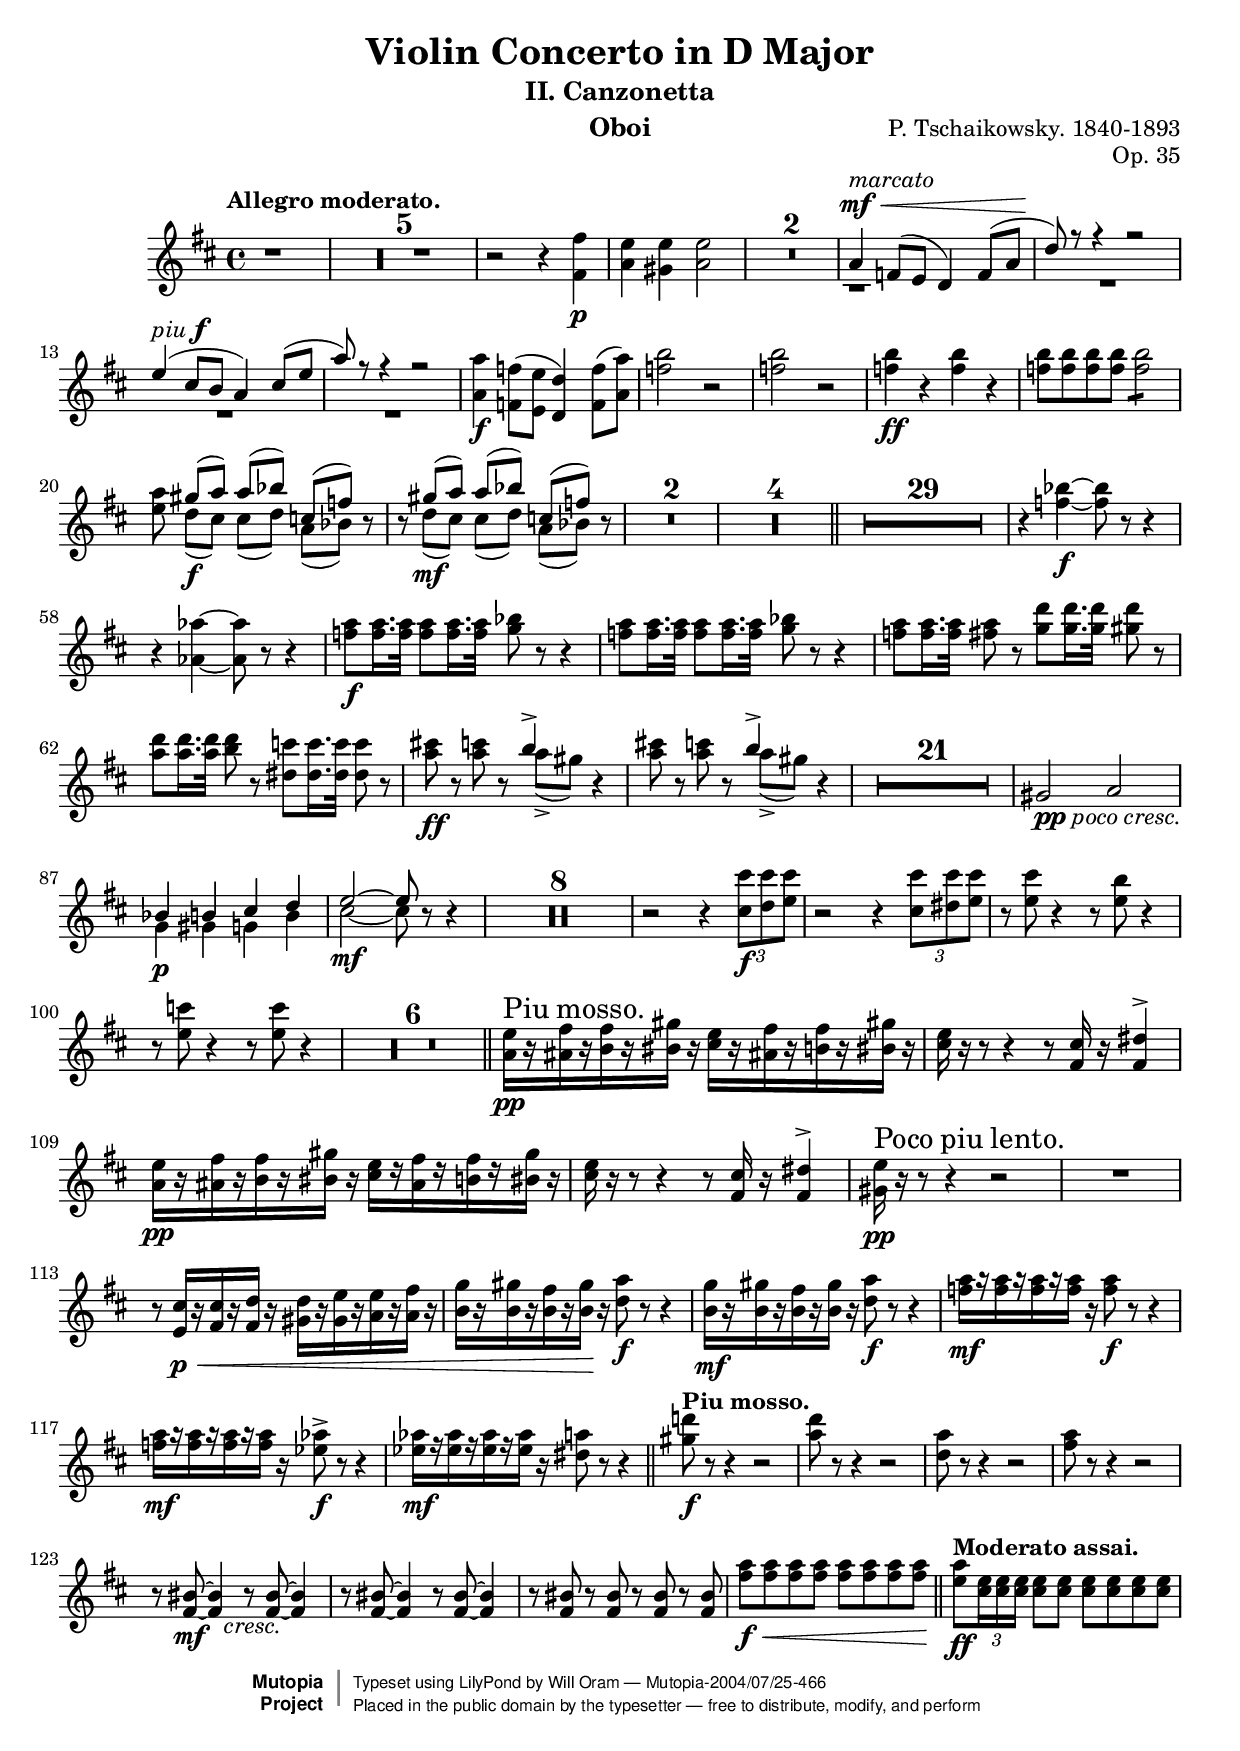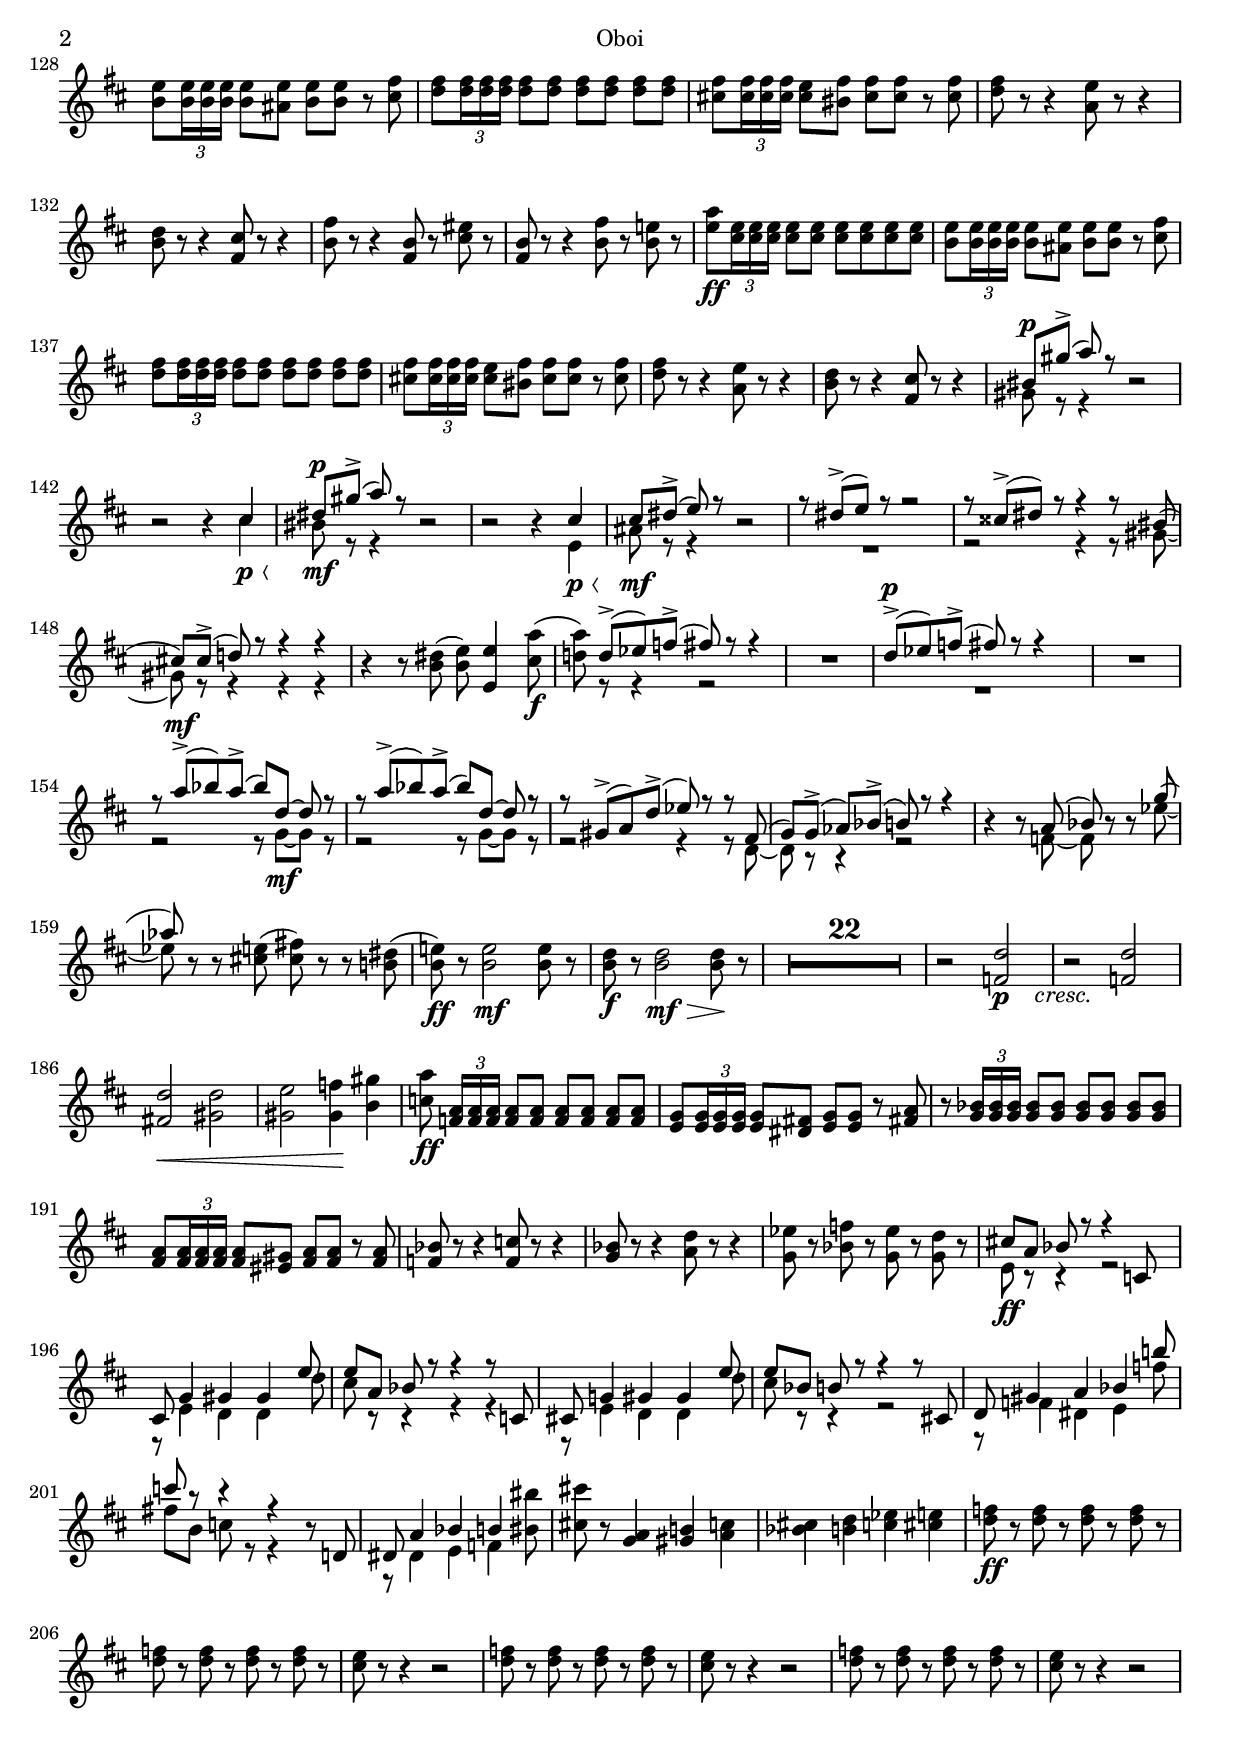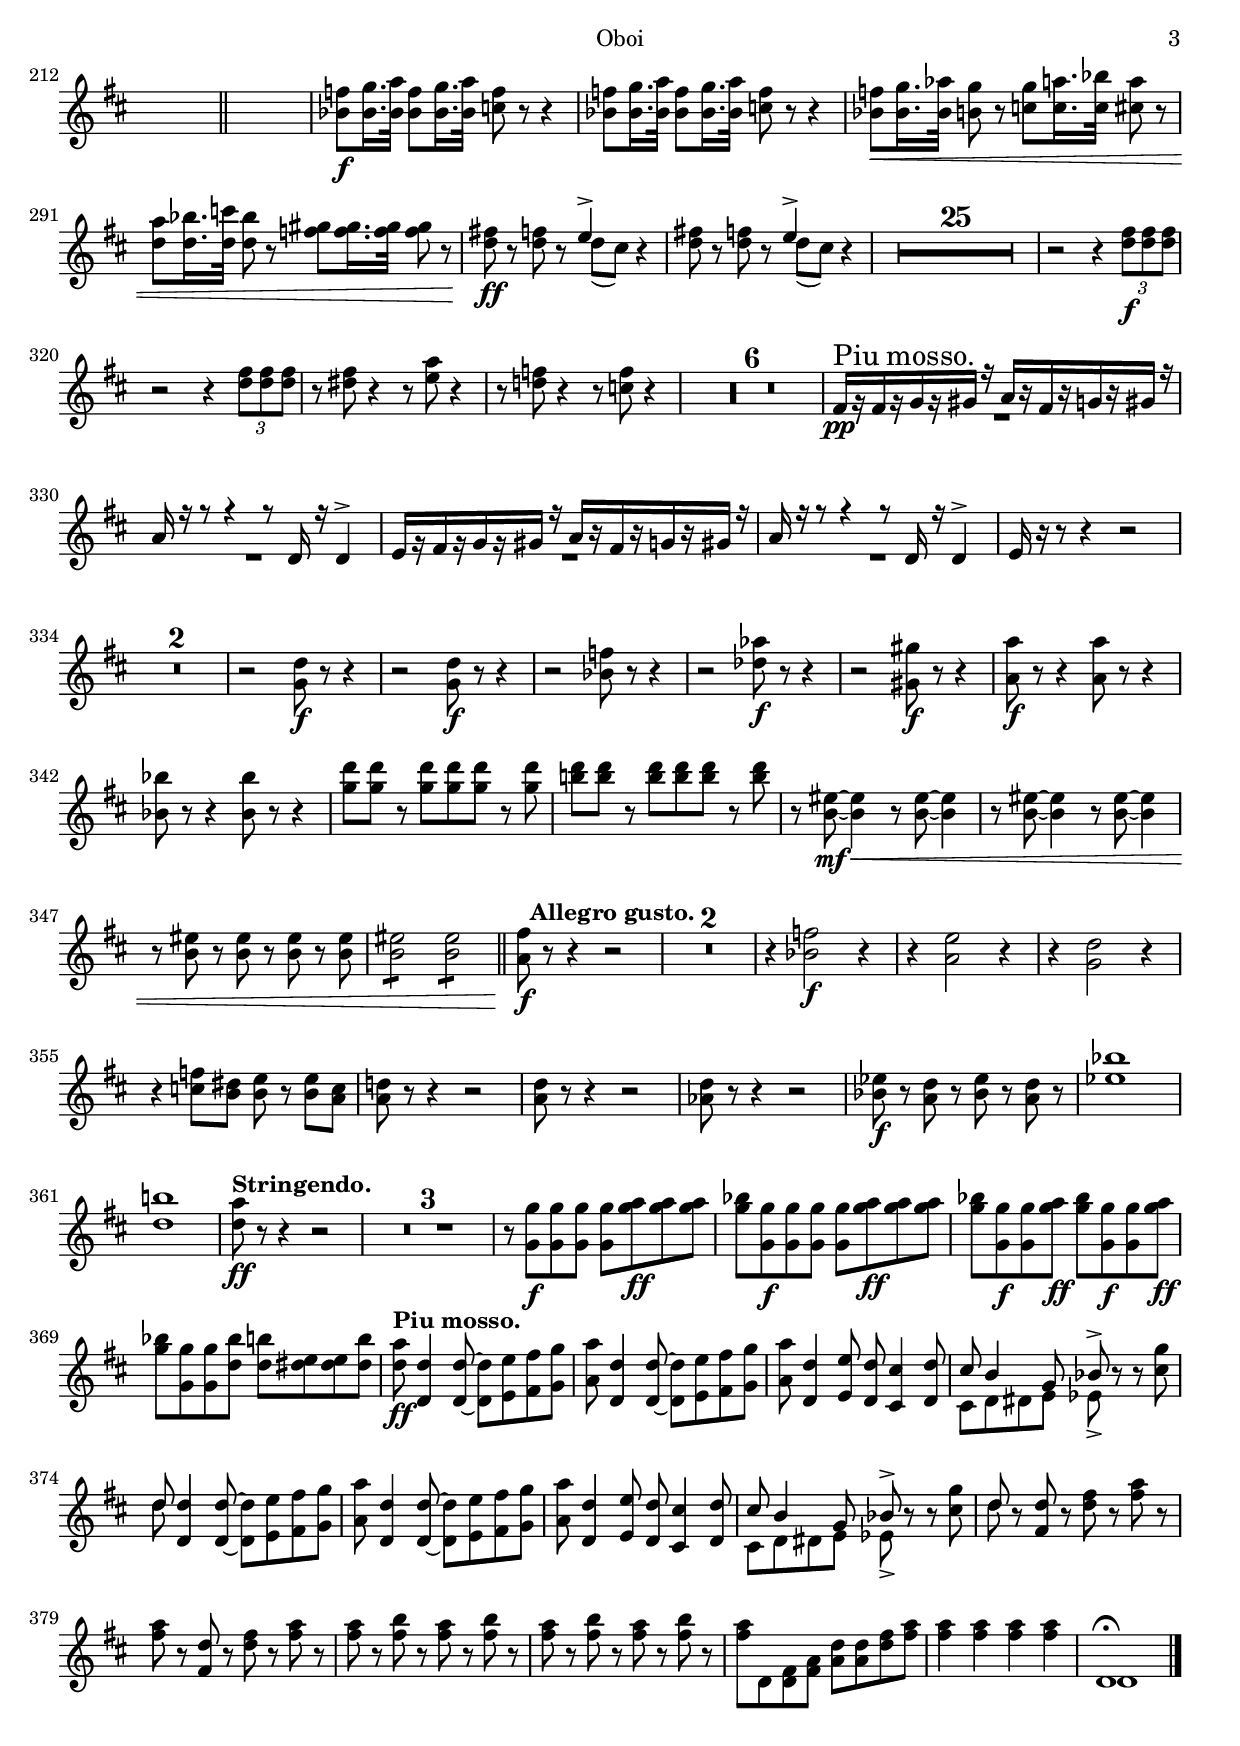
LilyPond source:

\version "2.18.0"
\include "english.ly"
\include "../defs.ily"
\include "global.ily"
\include "header.ily"

\version "2.18.0"

theOboes =  \relative d' {
	
	\clef "treble"
	\key d \major
	
	r1
	
	R1*5
	
	r2 r4 < fsharp fsharp' >\p
	< a e' > < gsharp e' > < a e' >2
	
	R1*2
	
	<< { a4^\mf^\<^\markup { \italic marcato } f8( e d4) f8( a } \\ { b,1\rest } >>
	<< { d'8)\! r8 r4 r2 } \\ { R1 } >>
	<< { e4(^\markup { \italic piu \dynamic f } csharp8 b a4) csharp8( e } \\ { R1 } >>
	<< { a8) r8 r4 r2 } \\ { R1 } >>
	< a, a' >4\f < f f' >8( < e e' > < d d' >4) < f f' >8( < a a' >)
	< f' b >2 r
	< f b > r
	< f b >4\ff r < f b > r
	< f b >8[ < f b > < f b > < f b >] < f b >2:8
	< e a >8 << { gsharp8[( a]) a[( bflat]) c,[( f]) } \\ { d8\f[( csharp]) csharp[( d]) a[( bflat]) } >> r8 
	r8 << { gsharp'8[( a]) a[( bflat]) c,[( f]) } \\ { d8\mf[( csharp]) csharp[( d]) a[( bflat]) } >> r8
	
	R1*35
	
	r4 < f' bflat >4\f~ < f bflat >8 r r4
	r4 < aflat, aflat' >4~ < aflat aflat' >8 r r4
	< f' a >8\f[ < f a >16. < f a >32] < f a >8[ < f a >16. < f a >32] < g bflat >8 r r4
	< f a >8[ < f a >16. < f a >32] < f a >8[ < f a >16. < f a >32] < g bflat >8 r r4
	< f a >8[ < f a >16. < f a >32] < fsharp a >8 r < g d' >8[ < g d' >16. < g d' >32] < gsharp d' >8 r
	< a d >8[ < a d >16. < a d >32] < b d >8 r < dsharp, c' >8[ < dsharp c' >16. < dsharp c' >32] < dsharp c' >8 r
	< a' csharp! >8\ff r < a c > r << { b4-> } \\ { a8_>[( gsharp]) } >> r4
	< a csharp! >8 r < a c > r << { b4-> } \\ { a8_>[( gsharp]) } >> r4
	
	R1*21
	
	gsharp,2_\markup { \dynamic pp \italic {poco cresc.} } a
	<< { bflat4 b csharp d } \\ { g,4\p gsharp g b } >>
	<< { e2~ e8 } \\ { csharp2\mf~ csharp8 } >> r8 r4
	
	R1*8
	
	r2 r4 \tuplet 3/2 { < csharp csharp' >8\f[ < d csharp' > < e csharp' >] }
	r2 r4 \tuplet 3/2 { < csharp csharp' >8[ < dsharp csharp' > < e csharp' >] }
	r8 < e csharp' > r4 r8 < e b' > r4
	r8 < e c' > r4 r8 < e c' > r4
	
	R1*6
	
	< a, e' >16\pp[^\markup { \huge {Piu mosso.} } r < asharp fsharp' > r < b fsharp' > r < bsharp gsharp' >] r
		< csharp e >[ r < asharp! fsharp' > r < b fsharp' > r < bsharp gsharp'! >] r
	< csharp e > r r8 r4 r8 < fsharp, csharp' >16 r < fsharp dsharp' >4^>
	< a e' >16\pp[ r < asharp! fsharp' > r < b fsharp' > r < bsharp gsharp'! >] r
		< csharp e >[ r < asharp fsharp' > r < b fsharp' > r < bsharp gsharp' >] r
	< csharp e > r r8 r4 r8 < fsharp, csharp' >16 r < fsharp dsharp' >4^>
	< gsharp e' >16\pp^\markup { \huge {Poco piu lento.} } r r8 r4 r2
	R1
	r8 < e csharp' >16\p[\< r < fsharp csharp' > r < fsharp d' >] r < gsharp d' >[ r < gsharp e' > r
		< a e' > r < a fsharp' >] r
	< b g' >[ r < b gsharp' > r < b fsharp' > r < b gsharp' >]\! r < d a' >8\f r r4
	< b g' >16\mf[ r < b gsharp' > r < b fsharp' > r < b gsharp' >] r < d a' >8\f r r4
	< f a >16\mf[ r < f a > r < f a > r < f a >] r < f a >8\f r r4
	< f a >16\mf[ r < f a > r < f a > r < f a >] r < eflat aflat >8->\f r r4
	< eflat aflat >16\mf[ r < eflat aflat > r < eflat aflat > r < eflat aflat >] r < dsharp a' >8 r r4
	
	% PIU MOSSO %
	
	< gsharp d'! >8\f r r4 r2
	< a d >8 r r4 r2
	< d, a' >8 r r4 r2
	< fsharp a >8 r r4 r2
	r8 < fsharp, bsharp >8\mf~_\markup { \translate #(cons 4 -1) \italic cresc. } < fsharp bsharp >4 r8
		< fsharp bsharp >8~ < fsharp bsharp >4
	r8 < fsharp bsharp >8~ < fsharp bsharp >4 r8 < fsharp bsharp >8~ < fsharp bsharp >4
	r8 < fsharp bsharp > r8 < fsharp bsharp > r8 < fsharp bsharp > r8 < fsharp bsharp >
	< fsharp' a >8\f[\< < fsharp a > < fsharp a > < fsharp a >] < fsharp a >[ < fsharp a >
		< fsharp a > < fsharp a >]\!
	< e a >8\ff[ \tuplet 3/2 { < csharp e >16 < csharp e > < csharp e >] } < csharp e >8[ < csharp e >]
		< csharp e >[ < csharp e > < csharp e > < csharp e >]
	< b e >8[ \tuplet 3/2 { < b e >16 < b e > < b e >] } < b e >8[ < asharp e' >] < b e >[ < b e >] r < csharp fsharp >
	< d fsharp >8[ \tuplet 3/2 { < d fsharp >16 < d fsharp > < d fsharp >] } < d fsharp >8[
		< d fsharp >] < d fsharp >[ < d fsharp >] < d fsharp >[ < d fsharp >]
	< csharp! fsharp >8[ \tuplet 3/2 { < csharp fsharp >16 < csharp fsharp > < csharp fsharp >] } < csharp e >8[
		< bsharp fsharp' >] < csharp fsharp >[ < csharp fsharp >] r < csharp fsharp >
	< d fsharp > r r4 < a e' >8 r r4
	< b d >8 r r4 < fsharp csharp' >8 r r4
	< b fsharp' >8 r r4 < b fsharp >8 r < csharp esharp > r
	< b fsharp > r r4 < b fsharp' >8 r < b e! > r
	< e a >8\ff[ \tuplet 3/2 { < csharp e >16 < csharp e > < csharp e >] } < csharp e >8[ < csharp e >]
		< csharp e >[ < csharp e > < csharp e > < csharp e >]
	< b e >8[ \tuplet 3/2 { < b e >16 < b e > < b e >] } < b e >8[ < asharp e' >] < b e >[ < b e >] r < csharp fsharp >
	< d fsharp >8[ \tuplet 3/2 { < d fsharp >16 < d fsharp > < d fsharp >] } < d fsharp >8[
		< d fsharp >] < d fsharp >[ < d fsharp >] < d fsharp >[ < d fsharp >]
	< csharp! fsharp >8[ \tuplet 3/2 { < csharp fsharp >16 < csharp fsharp > < csharp fsharp >] } < csharp e >8[
		< bsharp fsharp' >] < csharp fsharp >[ < csharp fsharp >] r < csharp fsharp >
	< d fsharp > r r4 < a e' >8 r r4
	< b d >8 r r4 < fsharp csharp' >8 r r4
	<< { bsharp8^\p[ gsharp'->]( a) r } \\ { gsharp,8 r r4 } >> r2
	r2 r4 << { csharp4 } \\ { csharp4\p\< } >>
	<< { dsharp8^\p[ gsharp->]( a) r } \\ { bsharp,8\mf\! r r4 } >> r2
	r2 r4 << { csharp4 } \\ { e,4\p\< } >>
	<< { csharp'8[ dsharp->]( e) r } \\ { asharp,8\mf\! r8 r4 } >> r2
	<< { r8 dsharp->[( e]) r r2 } \\ { R1 } >>
	<< { r8 csharpsharp->[( dsharp]) r r4 r8 bsharp8( } \\ { r2 r4 r8 gsharp8~ } >>
	<< { csharp!8)[ csharp->]( d!8) r r4 r } \\ { gsharp,8 r r4 r r } >>
	r4 r8 < b dsharp >8( < b e >) < e, e' >4 < csharp' a' >8\f(
	< d! a' >) << { d8->[( eflat) f->]( fsharp) r r4 } \\ { r8 r4 r2 } >>
	R1
	<< { d8->^\p[( eflat) f->]( fsharp) r r4 } \\ { R1 } >>
	R1
	<< { r8 a->^\mf[( bflat) a->]( bflat)[ d,]~ d r } \\ { r2 r8 g,\mf~ g r } >>
	<< { r8 a'->[( bflat) a->]( bflat)[ d,]~ d r } \\ { r2 r8 g,~ g r } >>
	<< { r8 gsharp->[( a) d->]( eflat) r r fsharp,( } \\ { r2 r4 r8 d8~ } >>
	<< { g8)[ g->]( aflat)[ bflat->]( b) r r4 } \\ { d,8 r r4 r2 } >>
	r4 r8 << { a'8( bflat) } \\ { f8~_\cr f } >> r8 r << { g'8( } \\ { eflat8~ } >>
	<< { aflat8) } \\ { eflat8 } >> r r < csharp! e >8( < csharp fsharp! >) r r < b! dsharp >(
	< b e! >\ff) r < b e >2\mf < b e >8 r
	< b d >8\f r < b d >2\mf\> < b d >8\! r
	
	R1*22
	
	r2 < f d' >\p_\markup { \translate #(cons 4 -1) \italic cresc. }
	r2 < f d' >
	< fsharp! d' >\< < gsharp d' >
	< gsharp e' > < gsharp f' >4\! < b gsharp' >
	< c a' >8\ff \tuplet 3/2 { < f, a >16[ < f a > < f a >] } < f a >8[ < f a >] < f a >[ < f a >] < f a >[ < f a >]
	< e g >[ \tuplet 3/2 { < e g >16 < e g > < e g >] } < e g >8[ < dsharp fsharp! >]
		< e g >[ < e g >] r < fsharp! a >
	r8 \tuplet 3/2 { < g bflat >16[ < g bflat > < g bflat >] } < g bflat >8[ < g bflat >] < g bflat >[ < g bflat >]
		< g bflat >[ < g bflat >]
	< fsharp a >8[ \tuplet 3/2 { < fsharp a >16 < fsharp a > < fsharp a >] } < fsharp a >8[ < esharp gsharp >]
		< fsharp a >[ < fsharp a >] r < fsharp a >
	< f bflat > r r4 < f c' >8 r r4
	< g bflat >8 r r4 < a d >8 r r4
	< g eflat' >8 r < bflat f' > r < g eflat' > r < g d' > r
	<< { csharp!8[ a] bflat r r4 c,8 } \\ { e8\ff r8 r4 r2 } >>
	<< { csharp8 g'4 gsharp gsharp e'8 } \\ { r8 e,4 d d d'8 } >>
	<< { e8[ a,] bflat r r4 r8 c, } \\ { csharp'8 r r4 r r } >>
	<< { csharp,!8 g'!4 gsharp gsharp e'8 } \\ { r8 e,4 d d d'8 } >>
	<< { e8[ bflat] b r r4 r8 csharp,! } \\ { csharp'8 r r4 r2 } >>
	<< { d,8 gsharp4 a bflat b'!8 } \\ { r8 f,4  dsharp e f'8 } >>
	<< { c'8 r r4 r } \\ { fsharp,!8[ b,] c r r4 } >> r8 d,!8
	<< { dsharp8 a'4 bflat b } \\ { r8 dsharp,4 e f } >> < bsharp bsharp' >8
	< csharp! csharp'! > r < g a >4 < gsharp b! > < a c >
	< bflat csharp! > < b d > < c eflat > < csharp e >
	< d f >8\ff r < d f >8 r < d f >8 r < d f >8 r
	< d f >8 r < d f >8 r < d f >8 r < d f >8 r
	< csharp e > r r4 r2
	< d f >8 r < d f >8 r < d f >8 r < d f >8 r
	< csharp e > r r4 r2
	< d f >8 r < d f >8 r < d f >8 r < d f >8 r
	< csharp e > r r4 r2
	
	s1*46
	
	s1*30
	
	< bflat f' >8\f[ < bflat g' >16. < bflat a' >32] < bflat f' >8[ < bflat g' >16. < bflat a' >32] < c f >8 r r4
	< bflat f' >8[ < bflat g' >16. < bflat a' >32] < bflat f' >8[ < bflat g' >16. < bflat a' >32] < c f >8 r r4
	< bflat f' >8[_\cr < bflat g' >16. < bflat aflat' >32] < b g' >8 r < c g' >8[ < c a' >16. < c bflat' >32] < csharp a' >8 r
	< d a' >8[ < d bflat' >16. < d c' >32] < d bflat' >8 r < f gsharp >8[ < f gsharp >16. < f gsharp >32] < f gsharp >8 r
	< d fsharp! >8\ff r < d f >8 r << { e4-> } \\ { d8[( csharp]) } >> r4
	< d fsharp! >8 r < d f >8 r << { e4-> } \\ { d8[( csharp]) } >> r4
	
	R1*25
	
	r2 r4 \tuplet 3/2 { < d fsharp >8\f[ < d fsharp > < d fsharp >] }
	r2 r4 \tuplet 3/2 { < d fsharp >8[ < d fsharp > < d fsharp >] }
	r8 < dsharp fsharp > r4 r8 < e a > r4
	r8 < d! f > r4 r8 < c! f > r4
	
	R1*6
	
	<< { fsharp,16_\pp[^\markup { \huge {Piu mosso.}} r fsharp r g r gsharp] r a[ r fsharp r g r gsharp] r } \\ { R1 } >>
	<< { a16 r r8 r4 r8 d,16 r d4-> } \\ { R1 } >>
	<< { e16[ r fsharp r g r gsharp] r a[ r fsharp r g r gsharp] r } \\ { R1 } >>
	<< { a16 r r8 r4 r8 d,16 r d4-> } \\ { R1 } >>
	e16 r r8 r4 r2
	
	R1*2
	
	r2 < g d' >8\f r r4
	r2 < g d' >8\f r r4
	r2 < bflat f' >8 r r4
	r2 < dflat aflat' >8\f r r4
	r2 < gsharp, gsharp' >8\f r r4
	< a a' >8\f r r4 < a a' >8 r r4
	< bflat bflat' >8 r r4 < bflat bflat' >8 r r4
	< g' d' >8[ < g d' >] r < g d' >[ < g d' > < g d' >] r < g d' >
	< b! d >[ < b d >] r < b d >[ < b d > < b d >] r < b d >
	r8 < b, esharp >8\mf~ < b esharp >4_\cr r8 < b esharp >8~ < b esharp >4
	r8 < b esharp >8~ < b esharp >4 r8 < b esharp >8~ < b esharp >4
	r8 < b esharp >8 r < b esharp > r < b esharp > r < b esharp >
	< b esharp >2:8 < b esharp >:
	
	< a fsharp' >8\f r r4 r2
	
	R1*2
	
	r4 < bflat f' >2\f r4
	r4 < a e' >2 r4
	r4 < g d' >2 r4
	r4 < c f >8[ < b dsharp >] < b e > r < b e >[ < a c >]
	< a d! > r r4 r2
	< a d >8 r r4 r2
	< aflat d >8 r r4 r2
	< bflat eflat >8\f r < a d > r < bflat eflat > r < a d > r
	< eflat' bflat' >1
	< d b'! >
	< d a' >8\ff r r4 r2
	
	R1*3
	
	r8 < g, g' >8\f[ < g g' > < g g' >] < g g' >[ < g' a >\ff < g a > < g a >]
	< g bflat >[ < g, g' >\f < g g' > < g g' >] < g g' >[ < g' a >\ff < g a > < g a >]
	< g bflat >[ < g, g' >\f < g g' > < g' a >\ff] < g bflat >[ < g, g' >\f < g g' > < g' a >\ff]
	< g bflat >[ < g, g' > < g g' > < d' bflat' >] < d b' >[ < dsharp e > < dsharp e > < dsharp b' >]
	< d a' >8\ff < d, d' >4 < d d' >8~ < d d' >[ < e e' > < fsharp fsharp' > < g g' >]
	< a a' >8 < d, d' >4 < d d' >8~ < d d' >[ < e e' > < fsharp fsharp' > < g g' >]
	< a a' >8 < d, d' >4 < e e' >8 < d d' > < csharp csharp' >4 < d d' >8
	<< { csharp'8 b4 g8 bflat8-> } \\ { csharp,8[ d dsharp e] eflat8-> } >> r8 r < csharp' g' >
	<< { d8 } \\ { d8 } >> < d, d' >4 < d d' >8~ < d d' >[ < e e' > < fsharp fsharp' > < g g' >]
	< a a' > < d, d' >4 < d d' >8~ < d d' >[ < e e' > < fsharp fsharp' > < g g' >]
	< a a' >8 < d, d' >4 < e e' >8 < d d' > < csharp csharp' >4 < d d' >8
	<< { csharp'8 b4 g8 bflat8-> } \\ { csharp,8[ d dsharp e] eflat8-> } >> r8 r < csharp' g' >
	<< { d8 } \\ { d8 } >> r8 < fsharp, d' > r < d' fsharp > r < fsharp a > r
	< fsharp a > r < fsharp, d' > r < d' fsharp > r < fsharp a > r
	< fsharp a > r < fsharp b > r < fsharp a > r < fsharp b > r
	< fsharp a > r < fsharp b > r < fsharp a > r < fsharp b > r
	< fsharp a >[ d, < d fsharp > < fsharp a >] < a d >[ < a d > < d fsharp > < fsharp a >]
	< fsharp a >4 < fsharp a > < fsharp a > < fsharp a >
	<< { d,1\fermata } \\ { d1 } >>
}


\header {
	instrument = "Oboi"
}
	
\score {
	\context Staff ="oboi" <<
      	\barlines
      	\theOboes >>
}
